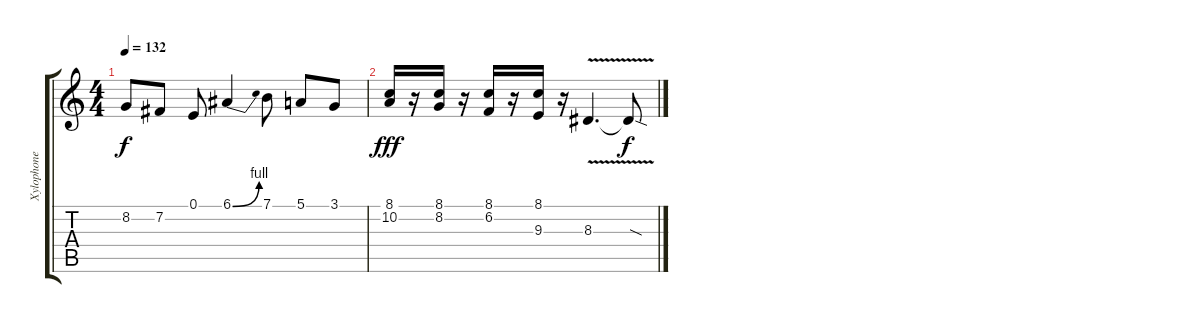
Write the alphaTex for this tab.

\track ("Xylophone" "Xylophone") {instrument xylophone}
\staff {score tabs}
\tuning (E4 B3 G3 D3 A2 E2) {hide}
\ts (4 4)
\tempo 132
\clef g2
\ks c
8.2.8{dy f} 7.2.8 0.1.8 6.1{be (bend 0 0 60 4)}.4 7.1.8 5.1.8 3.1.8 |
(8.1 10.2).16{dy fff volume 8} r.16 (8.1 8.2).16 r.16 (8.1 6.2).16 r.16 (8.1 9.3).16 r.16 8.3{v}.4{d} 8.3{sod t}.8{dy f}
